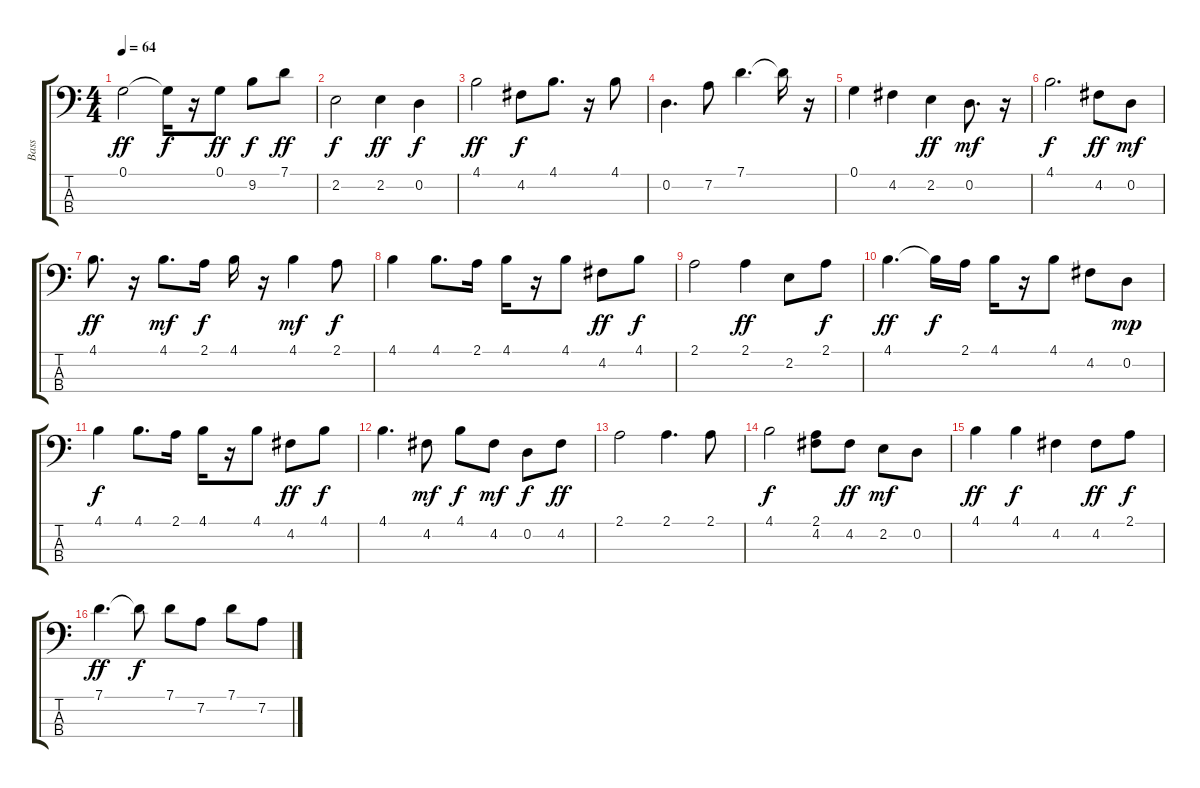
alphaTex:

\track ("Bass" "Bass") {instrument acousticbass}
\staff {score tabs}
\tuning (G2 D2 A1 E1) {hide}
\ts (4 4)
\tempo 64
\clef f4
\ks c
0.1.2{dy ff} 0.1{t}.16{dy f} r.16 0.1.8{dy ff} 9.2.8{dy f} 7.1.8{dy ff} |
2.2.2{dy f} 2.2.4{dy ff} 0.2.4{dy f} |
4.1.2{dy ff} 4.2.8{dy f} 4.1.8{d} r.16 4.1.8 |
0.2.4{d} 7.2.8 7.1.4{d} 7.1{t}.16 r.16 |
0.1.4 4.2.4 2.2.4{dy ff} 0.2.8{d dy mf} r.16 |
4.1.2{d dy f} 4.2.8{dy ff} 0.2.8{dy mf} |
4.1.8{d dy ff} r.16 4.1.8{d dy mf} 2.1.16{dy f} 4.1.16 r.16 4.1.4{dy mf} 2.1.8{dy f} |
4.1.4 4.1.8{d} 2.1.16 4.1.16 r.16 4.1.8 4.2.8{dy ff} 4.1.8{dy f} |
2.1.2 2.1.4{dy ff} 2.2.8 2.1.8{dy f} |
4.1.4{d dy ff} 4.1{t}.16{dy f} 2.1.16 4.1.16 r.16 4.1.8 4.2.8 0.2.8{dy mp} |
4.1.4{dy f} 4.1.8{d} 2.1.16 4.1.16 r.16 4.1.8 4.2.8{dy ff} 4.1.8{dy f} |
4.1.4{d} 4.2.8{dy mf} 4.1.8{dy f} 4.2.8{dy mf} 0.2.8{dy f} 4.2.8{dy ff} |
2.1.2 2.1.4{d} 2.1.8 |
4.1.2{dy f} (2.1 4.2).8 4.2.8{dy ff} 2.2.8{dy mf} 0.2.8 |
4.1.4{dy ff} 4.1.4{dy f} 4.2.4 4.2.8{dy ff} 2.1.8{dy f} |
7.1.4{d dy ff} 7.1{t}.8{dy f} 7.1.8 7.2.8 7.1.8 7.2.8
